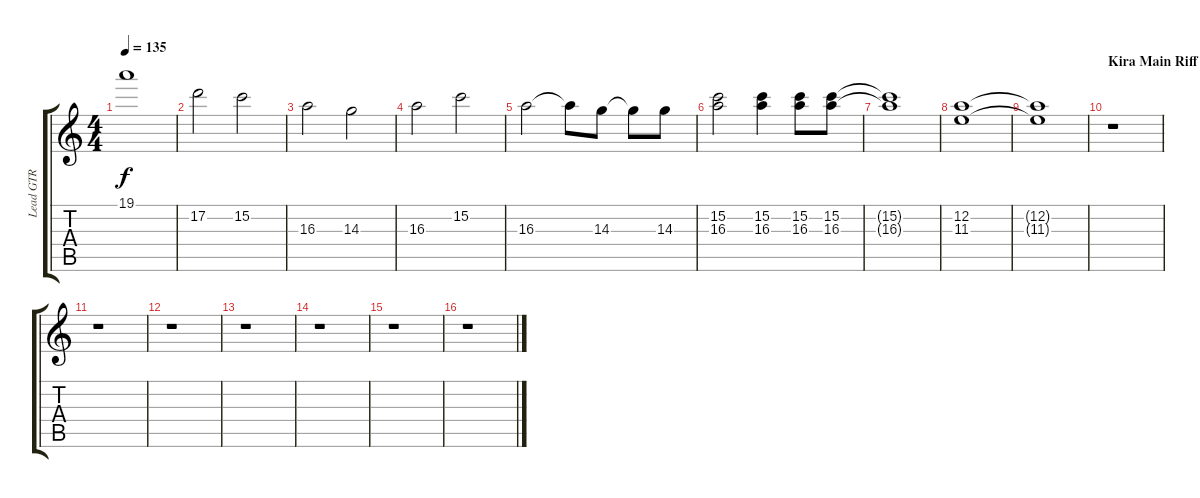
\track ("Lead GTR" "Lead GTR") {instrument overdrivenguitar}
\staff {score tabs}
\tuning (D4 A3 F3 C3 G2 D2) {hide}
\ts (4 4)
\tempo 135
\clef g2
\ks aminor
19.1{t}.1{dy f} |
17.2.2 15.2.2 |
16.3.2 14.3.2 |
16.3.2 15.2.2 |
16.3.2 16.3{t}.8 14.3.8 14.3{t}.8 14.3.8 |
(15.2 16.3).2 (15.2 16.3).4 (15.2 16.3).8 (15.2 16.3).8 |
(15.2{t} 16.3{t}).1 |
(12.2 11.3).1 |
(12.2{t} 11.3{t}).1 |
\section ("" "Kira Main Riff")
r.1 |
r.1 |
r.1 |
r.1 |
r.1 |
r.1 |
r.1
